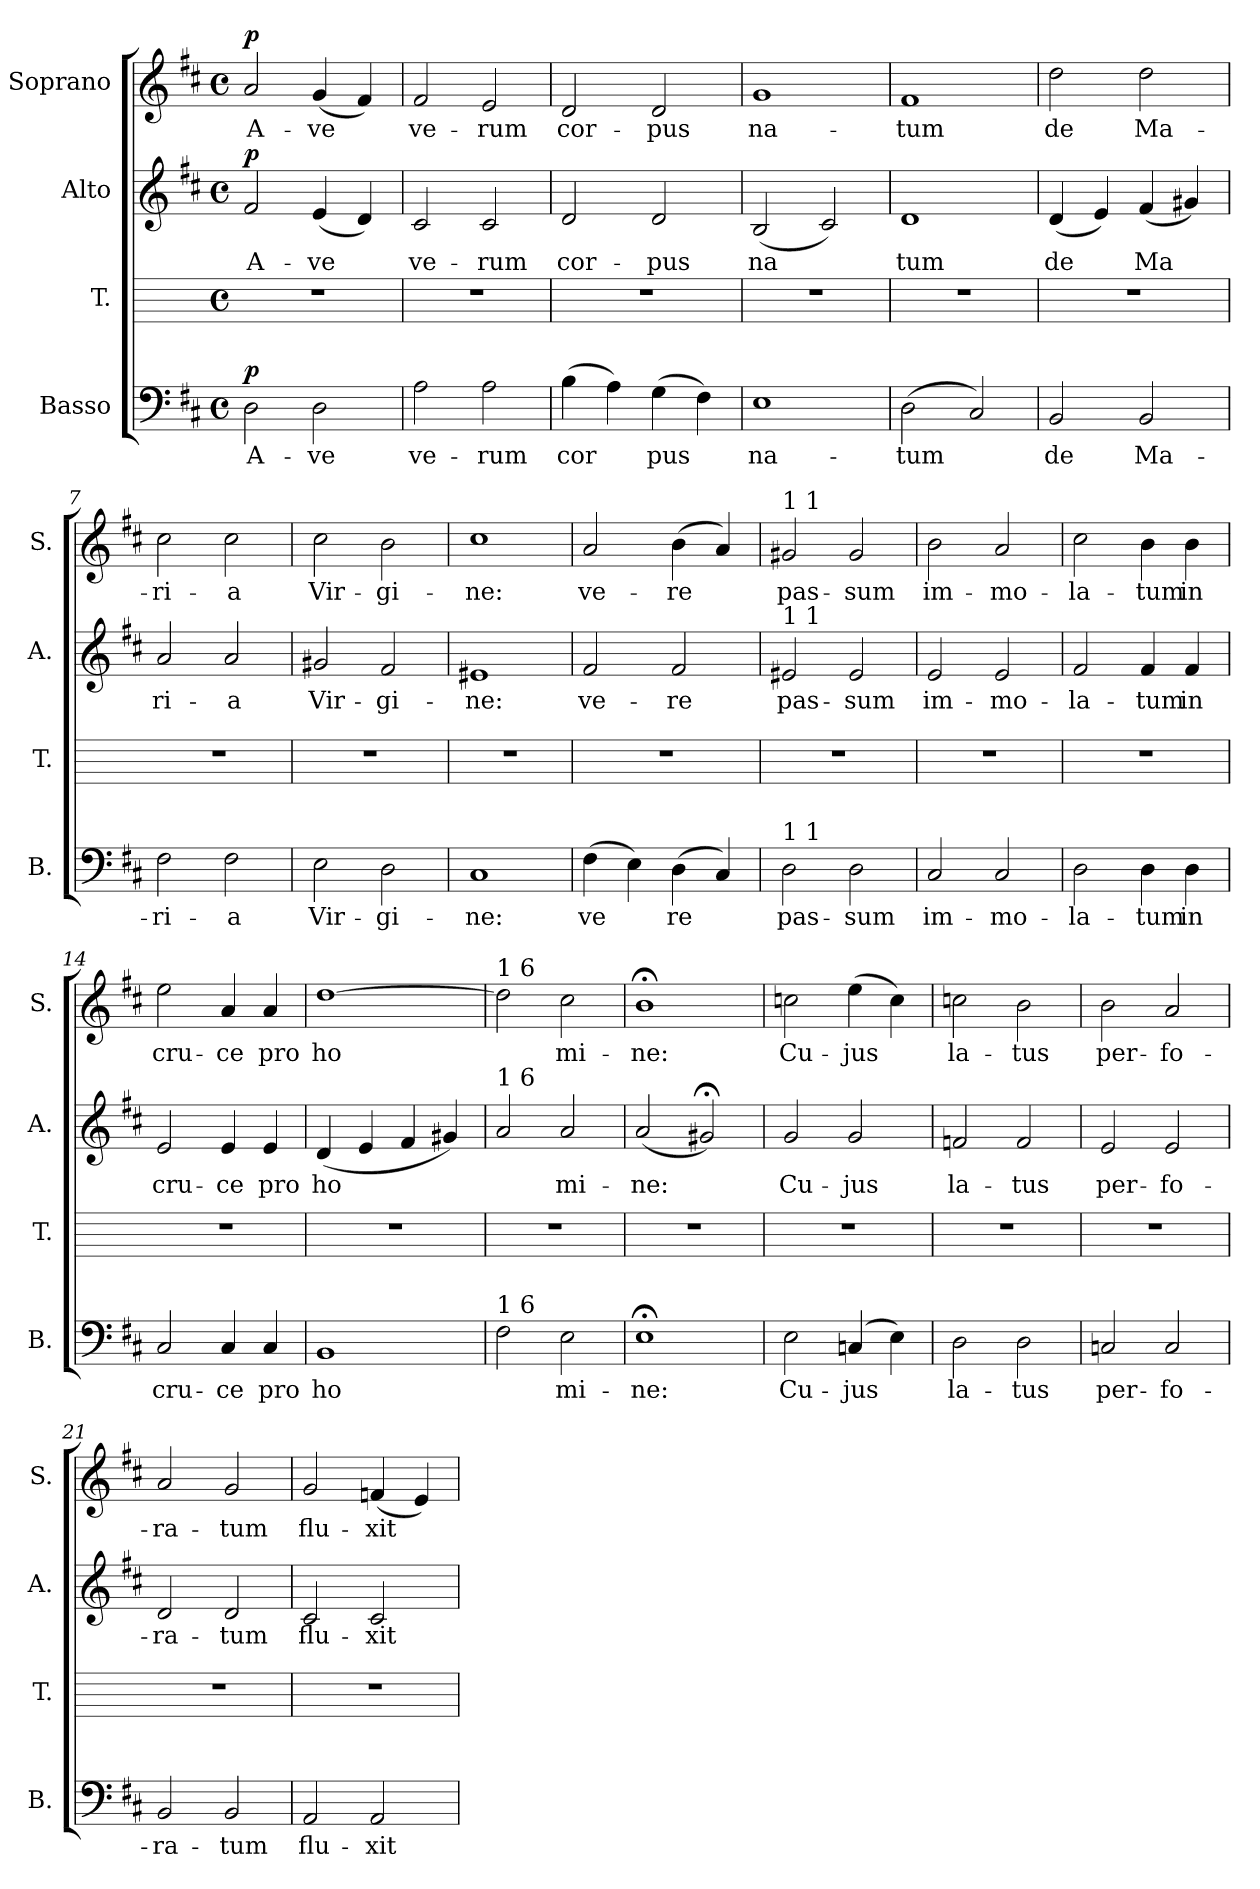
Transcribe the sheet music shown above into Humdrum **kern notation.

**kern	**text	**dynam	**kern	**kern	**text	**dynam	**kern	**text	**dynam
*part4	*part4	*part4	*part3	*part2	*part2	*part2	*part1	*part1	*part1
*staff4	*staff4	*staff4	*staff3	*staff2	*staff2	*staff2	*staff1	*staff1	*staff1
*I"Basso	*	*	*I"T.	*I"Alto	*	*	*I"Soprano	*	*
*I'B.	*	*	*I'T.	*I'A.	*	*	*I'S.	*	*
!!LO:PB:g=z
*stria5	*	*	*stria5	*stria5	*	*	*stria5	*	*
*clefF4	*	*	*	*clefG2	*	*	*clefG2	*	*
*k[f#c#]	*	*	*k[]	*k[f#c#]	*	*	*k[f#c#]	*	*
*D:	*	*	*C:	*D:	*	*	*D:	*	*
*M4/4	*	*	*M4/4	*M4/4	*	*	*M4/4	*	*
*met(c)	*	*	*met(c)	*met(c)	*	*	*met(c)	*	*
=1	=1	=1	=1	=1	=1	=1	=1	=1	=1
!	!LO:LY:b:cj	!LO:DY:a	!	!	!LO:LY:b:cj	!LO:DY:a	!	!LO:LY:b:cj	!LO:DY:a
2D\	A-	p	1r	2f#/	A-	p	2a/	A-	p
!	!LO:LY:b:cj	!	!	!	!LO:LY:b:cj	!	!	!LO:LY:b:cj	!
2D\	-ve	.	.	(<4e/	-ve	.	(<4g/	-ve	.
!	!	!	!	!	!LO:LY:b:cj	!	!	!LO:LY:b:cj	!
.	.	.	.	4d/)	.	.	4f#/)	.	.
=2	=2	=2	=2	=2	=2	=2	=2	=2	=2
!	!LO:LY:b:cj	!	!	!	!LO:LY:b:cj	!	!	!LO:LY:b:cj	!
2A\	ve-	.	1r	2c#/	ve-	.	2f#/	ve-	.
!	!LO:LY:b:cj	!	!	!	!LO:LY:b:cj	!	!	!LO:LY:b:cj	!
2A\	-rum	.	.	2c#/	-rum	.	2e/	-rum	.
=3	=3	=3	=3	=3	=3	=3	=3	=3	=3
!	!LO:LY:b:cj	!	!	!	!LO:LY:b:cj	!	!	!LO:LY:b:cj	!
(>4B\	cor-	.	1r	2d/	cor-	.	2d/	cor-	.
!	!LO:LY:b:cj	!	!	!	!	!	!	!	!
4A\)	--	.	.	.	.	.	.	.	.
!	!LO:LY:b:cj	!	!	!	!LO:LY:b:cj	!	!	!LO:LY:b:cj	!
(>4G\	-pus	.	.	2d/	-pus	.	2d/	-pus	.
!	!LO:LY:b:cj	!	!	!	!	!	!	!	!
4F#\)	.	.	.	.	.	.	.	.	.
=4	=4	=4	=4	=4	=4	=4	=4	=4	=4
!	!LO:LY:b:cj	!	!	!	!LO:LY:b:cj	!	!	!LO:LY:b:cj	!
1E	na-	.	1r	(<2B/	na-	.	1g	na-	.
!	!	!	!	!	!LO:LY:b:cj	!	!	!	!
.	.	.	.	2c#/)	--	.	.	.	.
=5	=5	=5	=5	=5	=5	=5	=5	=5	=5
!	!LO:LY:b:cj	!	!	!	!LO:LY:b:cj	!	!	!LO:LY:b:cj	!
(>2D\	-tum	.	1r	1d	-tum	.	1f#	-tum	.
!	!LO:LY:b:cj	!	!	!	!	!	!	!	!
2C#/)	.	.	.	.	.	.	.	.	.
!!LO:LB:g=z
=6	=6	=6	=6	=6	=6	=6	=6	=6	=6
!	!LO:LY:b:cj	!	!	!	!LO:LY:b:cj	!	!	!LO:LY:b:cj	!
2BB/	de	.	1r	(<4d/	de	.	2dd\	de	.
!	!	!	!	!	!LO:LY:b:cj	!	!	!	!
.	.	.	.	4e/)	.	.	.	.	.
!	!LO:LY:b:cj	!	!	!	!LO:LY:b:cj	!	!	!LO:LY:b:cj	!
2BB/	Ma-	.	.	(<4f#/	Ma-	.	2dd\	Ma-	.
!	!	!	!	!	!LO:LY:b:cj	!	!	!	!
.	.	.	.	4g#X/)	--	.	.	.	.
=7	=7	=7	=7	=7	=7	=7	=7	=7	=7
!	!LO:LY:b:cj	!	!	!	!LO:LY:b:cj	!	!	!LO:LY:b:cj	!
2F#\	-ri-	.	1r	2a/	-ri-	.	2cc#\	-ri-	.
!	!LO:LY:b:cj	!	!	!	!LO:LY:b:cj	!	!	!LO:LY:b:cj	!
2F#\	-a	.	.	2a/	-a	.	2cc#\	-a	.
=8	=8	=8	=8	=8	=8	=8	=8	=8	=8
!	!LO:LY:b:cj	!	!	!	!LO:LY:b:cj	!	!	!LO:LY:b:cj	!
2E\	Vir-	.	1r	2g#X/	Vir-	.	2cc#\	Vir-	.
!	!LO:LY:b:cj	!	!	!	!LO:LY:b:cj	!	!	!LO:LY:b:cj	!
2D\	-gi-	.	.	2f#/	-gi-	.	2b\	-gi-	.
=9	=9	=9	=9	=9	=9	=9	=9	=9	=9
!	!LO:LY:b:cj	!	!	!	!LO:LY:b:cj	!	!	!LO:LY:b:cj	!
1C#	-ne:	.	1r	1e#X	-ne:	.	1cc#	-ne:	.
=10	=10	=10	=10	=10	=10	=10	=10	=10	=10
!	!LO:LY:b:cj	!	!	!	!LO:LY:b:cj	!	!	!LO:LY:b:cj	!
(>4F#\	ve-	.	1r	2f#/	ve-	.	2a/	ve-	.
!	!LO:LY:b:cj	!	!	!	!	!	!	!	!
4E\)	--	.	.	.	.	.	.	.	.
!	!LO:LY:b:cj	!	!	!	!LO:LY:b:cj	!	!	!LO:LY:b:cj	!
(>4D\	-re	.	.	2f#/	-re	.	(>4b\	-re	.
!	!LO:LY:b:cj	!	!	!	!	!	!	!LO:LY:b:cj	!
4C#/)	.	.	.	.	.	.	4a/)	.	.
!!LO:LB:g=z
=11	=11	=11	=11	=11	=11	=11	=11	=11	=11
!	!	!	!	!	!	!	!LO:TX:a:t=1 1	!	!
!	!	!	!	!LO:TX:a:t=1 1	!	!	!	!	!
!LO:TX:a:t=1 1	!	!	!	!	!	!	!	!	!
!	!LO:LY:b:cj	!	!	!	!LO:LY:b:cj	!	!	!LO:LY:b:cj	!
2D\	pas-	.	1r	2e#X/	pas-	.	2g#X/	pas-	.
!	!LO:LY:b:cj	!	!	!	!LO:LY:b:cj	!	!	!LO:LY:b:cj	!
2D\	-sum	.	.	2e#/	-sum	.	2g#/	-sum	.
=12	=12	=12	=12	=12	=12	=12	=12	=12	=12
!	!LO:LY:b:cj	!	!	!	!LO:LY:b:cj	!	!	!LO:LY:b:cj	!
2C#/	im-	.	1r	2e/	im-	.	2b\	im-	.
!	!LO:LY:b:cj	!	!	!	!LO:LY:b:cj	!	!	!LO:LY:b:cj	!
2C#/	-mo-	.	.	2e/	-mo-	.	2a/	-mo-	.
=13	=13	=13	=13	=13	=13	=13	=13	=13	=13
!	!LO:LY:b:cj	!	!	!	!LO:LY:b:cj	!	!	!LO:LY:b:cj	!
2D\	-la-	.	1r	2f#/	-la-	.	2cc#\	-la-	.
!	!LO:LY:b:cj	!	!	!	!LO:LY:b:cj	!	!	!LO:LY:b:cj	!
4D\	-tum	.	.	4f#/	-tum	.	4b\	-tum	.
!	!LO:LY:b:cj	!	!	!	!LO:LY:b:cj	!	!	!LO:LY:b:cj	!
4D\	in	.	.	4f#/	in	.	4b\	in	.
=14	=14	=14	=14	=14	=14	=14	=14	=14	=14
!	!LO:LY:b:cj	!	!	!	!LO:LY:b:cj	!	!	!LO:LY:b:cj	!
2C#/	cru-	.	1r	2e/	cru-	.	2ee\	cru-	.
!	!LO:LY:b:cj	!	!	!	!LO:LY:b:cj	!	!	!LO:LY:b:cj	!
4C#/	-ce	.	.	4e/	-ce	.	4a/	-ce	.
!	!LO:LY:b:cj	!	!	!	!LO:LY:b:cj	!	!	!LO:LY:b:cj	!
4C#/	pro	.	.	4e/	pro	.	4a/	pro	.
=15	=15	=15	=15	=15	=15	=15	=15	=15	=15
!	!LO:LY:b:cj	!	!	!	!LO:LY:b:cj	!	!	!LO:LY:b:cj	!
1BB	ho-	.	1r	(>4d/	ho-	.	[<1dd	ho-	.
!	!	!	!	!	!LO:LY:b:cj	!	!	!	!
.	.	.	.	4e/	--	.	.	.	.
!	!	!	!	!	!LO:LY:b:cj	!	!	!	!
.	.	.	.	4f#/	--	.	.	.	.
!	!	!	!	!	!LO:LY:b:cj	!	!	!	!
.	.	.	.	4g#X/)	--	.	.	.	.
!!LO:LB:g=z
=16	=16	=16	=16	=16	=16	=16	=16	=16	=16
!	!	!	!	!	!	!	!LO:TX:a:t=1 6	!	!
!	!	!	!	!LO:TX:a:t=1 6	!	!	!	!	!
!LO:TX:a:t=1 6	!	!	!	!	!	!	!	!	!
!	!LO:LY:b:cj	!	!	!	!LO:LY:b:cj	!	!	!LO:LY:b:cj	!
2F#\	--	.	1r	2a/	--	.	2dd\]	--	.
!	!LO:LY:b:cj	!	!	!	!LO:LY:b:cj	!	!	!LO:LY:b:cj	!
2E\	-mi-	.	.	2a/	-mi-	.	2cc#\	-mi-	.
=17	=17	=17	=17	=17	=17	=17	=17	=17	=17
!	!LO:LY:b:cj	!	!	!	!LO:LY:b:cj	!	!	!LO:LY:b:cj	!
1E;<	-ne:	.	1r	(<2a/	-ne:	.	1b;<	-ne:	.
!	!	!	!	!	!LO:LY:b:cj	!	!	!	!
.	.	.	.	2g#X;</)	.	.	.	.	.
=18	=18	=18	=18	=18	=18	=18	=18	=18	=18
!	!LO:LY:b:cj	!	!	!	!LO:LY:b:cj	!	!	!LO:LY:b:cj	!
2E\	Cu-	.	1r	2g/	Cu-	.	2ccn\	Cu-	.
!	!LO:LY:b:cj	!	!	!	!LO:LY:b:cj	!	!	!LO:LY:b:cj	!
(>4Cn/	-jus	.	.	2g/	-jus	.	(>4ee\	-jus	.
!	!LO:LY:b:cj	!	!	!	!	!	!	!LO:LY:b:cj	!
4E\)	.	.	.	.	.	.	4cc\)	.	.
=19	=19	=19	=19	=19	=19	=19	=19	=19	=19
!	!LO:LY:b:cj	!	!	!	!LO:LY:b:cj	!	!	!LO:LY:b:cj	!
2D\	la-	.	1r	2fn/	la-	.	2ccn\	la-	.
!	!LO:LY:b:cj	!	!	!	!LO:LY:b:cj	!	!	!LO:LY:b:cj	!
2D\	-tus	.	.	2f/	-tus	.	2b\	-tus	.
=20	=20	=20	=20	=20	=20	=20	=20	=20	=20
!	!LO:LY:b:cj	!	!	!	!LO:LY:b:cj	!	!	!LO:LY:b:cj	!
2Cn/	per-	.	1r	2e/	per-	.	2b\	per-	.
!	!LO:LY:b:cj	!	!	!	!LO:LY:b:cj	!	!	!LO:LY:b:cj	!
2C/	-fo-	.	.	2e/	-fo-	.	2a/	-fo-	.
!!LO:PB:g=z
=21	=21	=21	=21	=21	=21	=21	=21	=21	=21
!	!LO:LY:b:cj	!	!	!	!LO:LY:b:cj	!	!	!LO:LY:b:cj	!
2BB/	-ra-	.	1r	2d/	-ra-	.	2a/	-ra-	.
!	!LO:LY:b:cj	!	!	!	!LO:LY:b:cj	!	!	!LO:LY:b:cj	!
2BB/	-tum	.	.	2d/	-tum	.	2g/	-tum	.
=22	=22	=22	=22	=22	=22	=22	=22	=22	=22
!	!LO:LY:b:cj	!	!	!	!LO:LY:b:cj	!	!	!LO:LY:b:cj	!
2AA/	flu-	.	1r	2c#/	flu-	.	2g/	flu-	.
!	!LO:LY:b:cj	!	!	!	!LO:LY:b:cj	!	!	!LO:LY:b:cj	!
2AA/	-xit	.	.	2c#/	-xit	.	(<4fn/	-xit	.
!	!	!	!	!	!	!	!	!LO:LY:b:cj	!
.	.	.	.	.	.	.	4e/)	.	.
=	=	=	=	=	=	=	=	=	=
*-	*-	*-	*-	*-	*-	*-	*-	*-	*-
